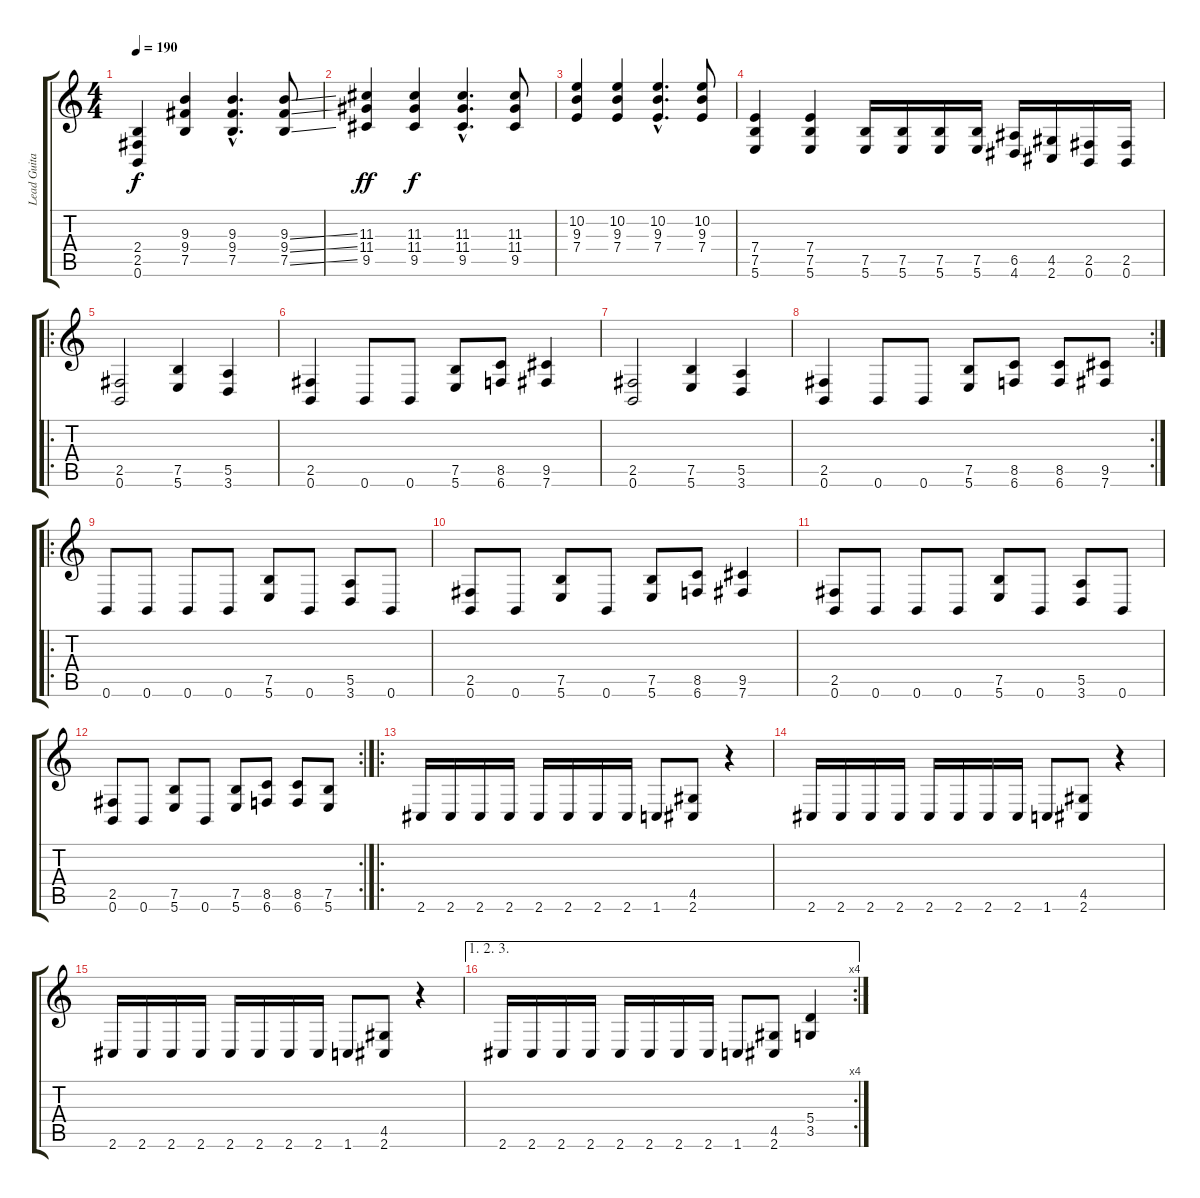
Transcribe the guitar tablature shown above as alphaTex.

\track ("Lead Guitar" "Lead Guita") {instrument overdrivenguitar}
\staff {score tabs}
\tuning (B3 Gb3 D3 A2 E2 B1) {hide}
\ts (4 4)
\tempo 190
\clef g2
\ks c
(2.4 2.5 0.6).4{dy f} (9.3 9.4 7.5).4 (9.3{hac} 9.4{hac} 7.5{hac}).4{d} (9.3{ss} 9.4{ss} 7.5{ss}).8 |
(11.3 11.4 9.5).4{dy ff} (11.3 11.4 9.5).4{dy f} (11.3{hac} 11.4{hac} 9.5{hac}).4{d} (11.3 11.4 9.5).8 |
(10.2 9.3 7.4).4 (10.2 9.3 7.4).4 (10.2{hac} 9.3{hac} 7.4{hac}).4{d} (10.2 9.3 7.4).8 |
(7.4 7.5 5.6).4 (7.4 7.5 5.6).4 (7.5 5.6).16 (7.5 5.6).16 (7.5 5.6).16 (7.5 5.6).16 (6.5 4.6).16 (4.5 2.6).16 (2.5 0.6).16 (2.5 0.6).16 |
\ro
(2.5 0.6).2 (7.5 5.6).4 (5.5 3.6).4 |
(2.5 0.6).4 0.6.8 0.6.8 (7.5 5.6).8 (8.5 6.6).8 (9.5 7.6).4 |
(2.5 0.6).2 (7.5 5.6).4 (5.5 3.6).4 |
\rc 2
(2.5 0.6).4 0.6.8 0.6.8 (7.5 5.6).8 (8.5 6.6).8 (8.5 6.6).8 (9.5 7.6).8 |
\ro
0.6.8 0.6.8 0.6.8 0.6.8 (7.5 5.6).8 0.6.8 (5.5 3.6).8 0.6.8 |
(2.5 0.6).8 0.6.8 (7.5 5.6).8 0.6.8 (7.5 5.6).8 (8.5 6.6).8 (9.5 7.6).4 |
(2.5 0.6).8 0.6.8 0.6.8 0.6.8 (7.5 5.6).8 0.6.8 (5.5 3.6).8 0.6.8 |
\rc 2
(2.5 0.6).8 0.6.8 (7.5 5.6).8 0.6.8 (7.5 5.6).8 (8.5 6.6).8 (8.5 6.6).8 (7.5 5.6).8 |
\ro
2.6.16 2.6.16 2.6.16 2.6.16 2.6.16 2.6.16 2.6.16 2.6.16 1.6.8 (4.5 2.6).8 r.4 |
2.6.16 2.6.16 2.6.16 2.6.16 2.6.16 2.6.16 2.6.16 2.6.16 1.6.8 (4.5 2.6).8 r.4 |
2.6.16 2.6.16 2.6.16 2.6.16 2.6.16 2.6.16 2.6.16 2.6.16 1.6.8 (4.5 2.6).8 r.4 |
\ae (1 2 3)
\rc 4
2.6.16 2.6.16 2.6.16 2.6.16 2.6.16 2.6.16 2.6.16 2.6.16 1.6.8 (4.5 2.6).8 (5.4 3.5).4
